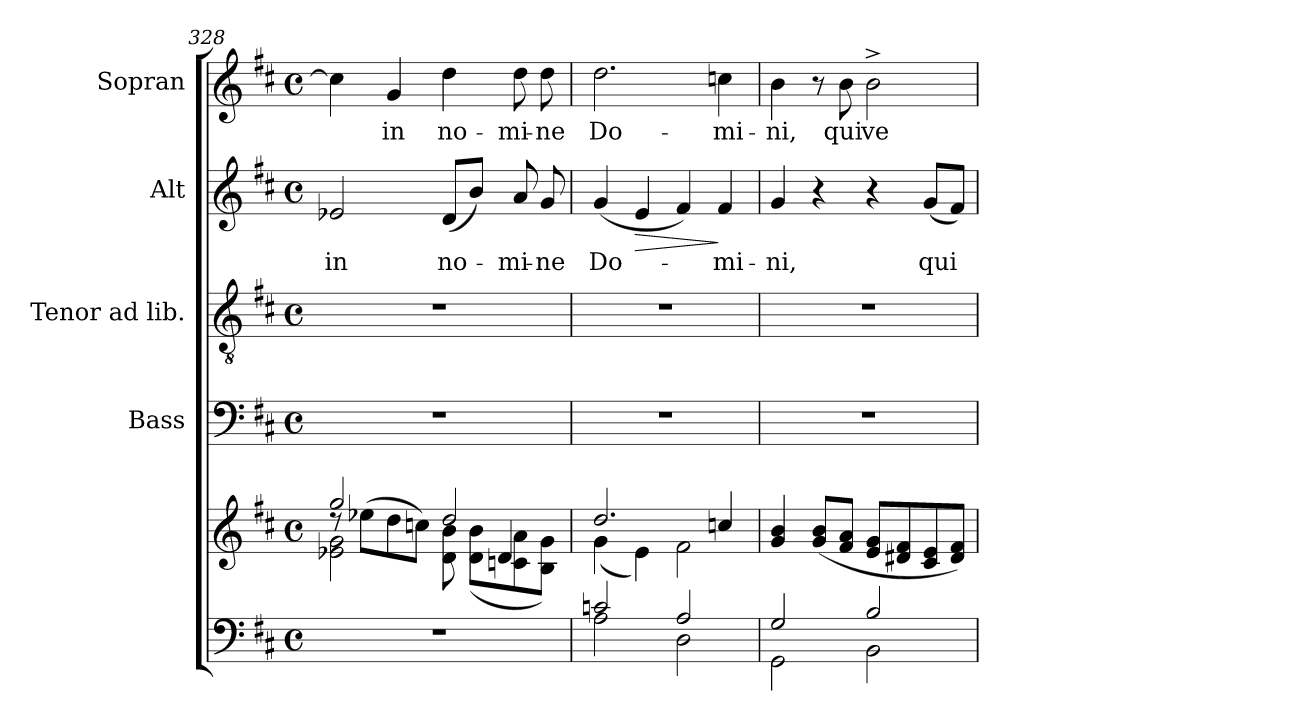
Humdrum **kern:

**kern	**kern	**kern	**kern	**kern	**text	**dynam	**kern	**text
*part5	*part5	*part4	*part3	*part2	*part2	*part2	*part1	*part1
*staff6	*staff5	*staff4	*staff3	*staff2	*staff2	*staff2	*staff1	*staff1
*	*	*I"Bass	*I"Tenor ad lib.	*I"Alt	*	*	*I"Sopran	*
*	*	*I'B.	*I'T.	*I'A.	*	*	*I'S.	*
*clefF4	*clefG2	*clefF4	*clefGv2	*clefG2	*	*	*clefG2	*
*k[f#c#]	*k[f#c#]	*k[f#c#]	*k[f#c#]	*k[f#c#]	*	*	*k[f#c#]	*
*D:	*D:	*D:	*D:	*D:	*	*	*D:	*
*M4/4	*M4/4	*M4/4	*M4/4	*M4/4	*	*	*M4/4	*
*met(c)	*met(c)	*met(c)	*met(c)	*met(c)	*	*	*met(c)	*
=328	=328	=328	=328	=328	=328	=328	=328	=328
*	*^	*	*	*	*	*	*	*
*	*	*^	*	*	*	*	*	*	*
!	!	!	!	!	!	!	!LO:LY:b	!	!	!
1r	2gg/	2e-X\ 2g\	8rcc	1r	1r	2e-X/	in	.	4cc\]	.
.	.	.	(>8ee-X\L	.	.	.	.	.	.	.
!	!	!	!	!	!	!	!	!	!	!LO:LY:b
.	.	.	8dd\	.	.	.	.	.	4g/	in
.	.	.	8ccn\J)	.	.	.	.	.	.	.
!	!	!	!	!	!	!	!LO:LY:b	!	!	!LO:LY:b
.	2dd/	8d\ 8b\	4ryy	.	.	(<8d/L	no-	.	4dd\	no-
.	.	(<8d\ 8b\L	.	.	.	8b/J)	.	.	.	.
!	!	!	!	!	!	!	!LO:LY:b	!	!	!LO:LY:b
.	.	8cn\ 8a\	4d/	.	.	8a/	-mi-	.	8dd\	-mi-
!	!	!	!	!	!	!	!LO:LY:b	!	!	!LO:LY:b
.	.	8B\ 8g\J)	.	.	.	8g/	-ne	.	8dd\	-ne
*	*	*v	*v	*	*	*	*	*	*	*
=329	=329	=329	=329	=329	=329	=329	=329	=329	=329
*^	*	*	*	*	*	*	*	*	*
!	!	!	!	!	!	!	!LO:LY:b	!	!	!LO:LY:b
2cn/	2A\	2.dd/	(<4g\	1r	1r	(<4g/	Do-	.	2.dd\	Do-
!	!	!	!	!	!	!	!	!LO:HP:b	!	!
.	.	.	4e\)	.	.	4e/	.	>	.	.
2A/	2D\	.	2f#\	.	.	4f#/)	.	.	.	.
!	!	!	!	!	!	!	!LO:LY:b	!	!	!LO:LY:b
.	.	4ccn/	.	.	.	4f#/	-mi-	]	4ccn\	-mi-
*	*	*v	*v	*	*	*	*	*	*	*
!!LO:LB:g=z
=330	=330	=330	=330	=330	=330	=330	=330	=330	=330
!	!	!	!	!	!	!LO:LY:b	!	!	!LO:LY:b
2G/	2GG\	4g/ 4b/	1r	1r	4g/	-ni,	.	4b\	-ni,
.	.	(<8g/ 8b/L	.	.	4r	.	.	8r	.
!	!	!	!	!	!	!	!	!	!LO:LY:b
.	.	8f#/ 8a/J	.	.	.	.	.	8b\	qui
!	!	!	!	!	!	!	!	!	!LO:LY:b
2B/	2BB\	8e/ 8g/L	.	.	4r	.	.	2b^>\	ve-
.	.	8d#X/ 8f#/	.	.	.	.	.	.	.
!	!	!	!	!	!	!LO:LY:b	!	!	!
.	.	8c#/ 8e/	.	.	(<8g/L	qui	.	.	.
.	.	8d#/ 8f#/J)	.	.	8f#/J)	.	.	.	.
*v	*v	*	*	*	*	*	*	*	*
=	=	=	=	=	=	=	=	=
*-	*-	*-	*-	*-	*-	*-	*-	*-
